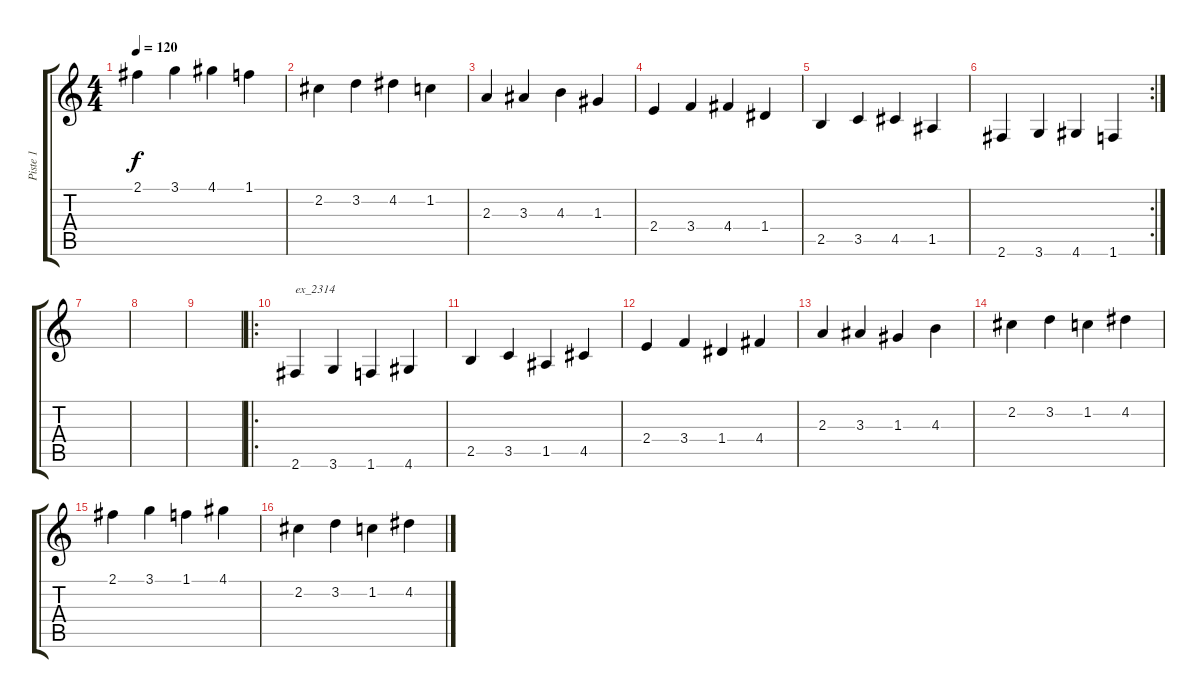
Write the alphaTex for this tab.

\track ("Piste 1" "Piste 1") {instrument acousticguitarsteel}
\staff {score tabs}
\tuning (E4 B3 G3 D3 A2 E2) {hide}
\ts (4 4)
\tempo 120
\clef g2
\ks c
2.1.4{dy f} 3.1.4 4.1.4 1.1.4 |
2.2.4 3.2.4 4.2.4 1.2.4 |
2.3.4 3.3.4 4.3.4 1.3.4 |
2.4.4 3.4.4 4.4.4 1.4.4 |
2.5.4 3.5.4 4.5.4 1.5.4 |
\rc 2
2.6.4 3.6.4 4.6.4 1.6.4 |
|
|
|
\ro
2.6.4{txt "ex_2314"} 3.6.4 1.6.4 4.6.4 |
2.5.4 3.5.4 1.5.4 4.5.4 |
2.4.4 3.4.4 1.4.4 4.4.4 |
2.3.4 3.3.4 1.3.4 4.3.4 |
2.2.4 3.2.4 1.2.4 4.2.4 |
2.1.4 3.1.4 1.1.4 4.1.4 |
2.2.4 3.2.4 1.2.4 4.2.4
